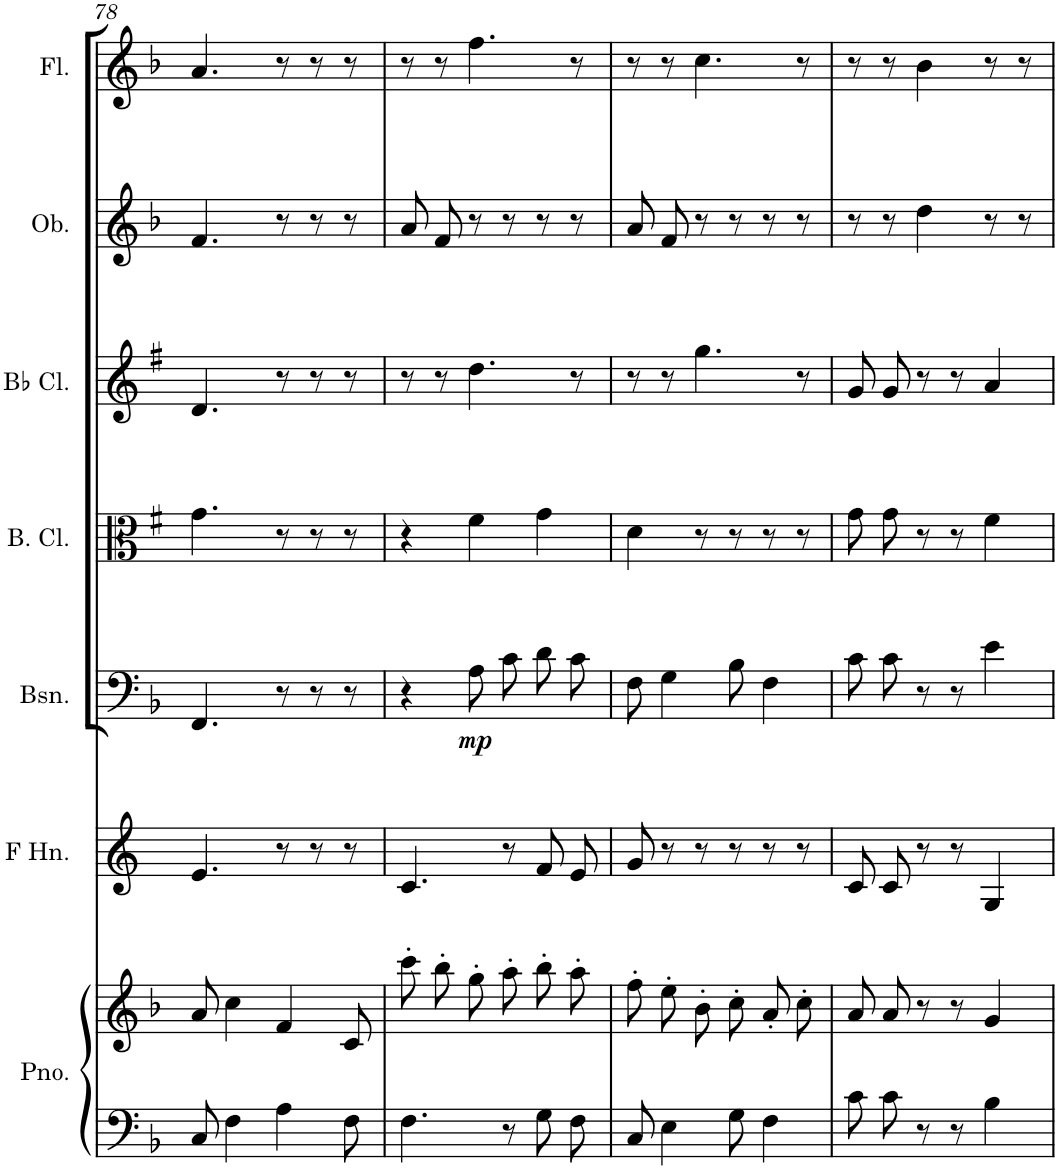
**kern	**kern	**kern	**kern	**dynam	**kern	**kern	**kern	**kern
*part7	*part7	*part6	*part5	*part5	*part4	*part3	*part2	*part1
*staff8	*staff7	*staff6	*staff5	*staff5	*staff4	*staff3	*staff2	*staff1
*I"Grand Piano	*	*I"French Horn	*I"Bassoon	*	*I"Bass Clarinet	*I"Bb Clarinet	*I"Oboe	*I"Flute
*I'Pno.	*	*I'F Hn.	*I'Bsn.	*	*I'B. Cl.	*I'Bb Cl.	*I'Ob.	*I'Fl.
!!LO:PB:g=z
*clefF4	*clefG2	*clefG2	*clefF4	*	*clefC3	*clefG2	*clefG2	*clefG2
*	*	*Trd4c7	*	*	*Trd8c14	*Trd1c2	*	*
*k[b-]	*k[b-]	*k[]	*k[b-]	*	*k[f#]	*k[f#]	*k[b-]	*k[b-]
*F:	*F:	*C:	*F:	*	*G:	*G:	*F:	*F:
*M6/8	*M6/8	*M6/8	*M6/8	*	*M6/8	*M6/8	*M6/8	*M6/8
=78	=78	=78	=78	=78	=78	=78	=78	=78
8C/	8a/	4.e/	4.FF/	.	4.g\	4.d/	4.f/	4.a/
4F\	4cc\	.	.	.	.	.	.	.
4A\	4f/	8r	8r	.	8r	8r	8r	8r
.	.	8r	8r	.	8r	8r	8r	8r
8F\	8c/	8r	8r	.	8r	8r	8r	8r
=79	=79	=79	=79	=79	=79	=79	=79	=79
4.F\	8ccc'\L	4.c/	4r	.	4r	8r	8a/L	8r
.	8bb-'\	.	.	.	.	8r	8f/J	8r
!	!	!	!	!LO:DY:b	!	!	!	!
.	8gg'\J	.	8A\	mp	4f#\	4.dd\	8r	4.ff\
8r	8aa'\L	8r	8c\L	.	.	.	8r	.
8G\L	8bb-'\	8f/L	8d\	.	4g\	.	8r	.
8F\J	8aa'\J	8e/J	8c\J	.	.	8r	8r	8r
=80	=80	=80	=80	=80	=80	=80	=80	=80
8C/	8ff'\L	8g/	8F\	.	4d\	8r	8a/L	8r
4E\	8ee'\	8r	4G\	.	.	8r	8f/J	8r
.	8b-'\J	8r	.	.	8r	4.gg\	8r	4.cc\
8G\	8cc'\L	8r	8B-\	.	8r	.	8r	.
4F\	8a'\	8r	4F\	.	8r	.	8r	.
.	8cc'\J	8r	.	.	8r	8r	8r	8r
=81	=81	=81	=81	=81	=81	=81	=81	=81
8c\L	8a/L	8c/L	8c\L	.	8g\L	8g/L	8r	8r
8c\J	8a/J	8c/J	8c\J	.	8g\J	8g/J	8r	8r
8r	8r	8r	8r	.	8r	8r	4dd\	4b-\
8r	8r	8r	8r	.	8r	8r	.	.
4B-\	4g/	4G/	4e\	.	4f#\	4a/	8r	8r
.	.	.	.	.	.	.	8r	8r
=	=	=	=	=	=	=	=	=
*-	*-	*-	*-	*-	*-	*-	*-	*-
